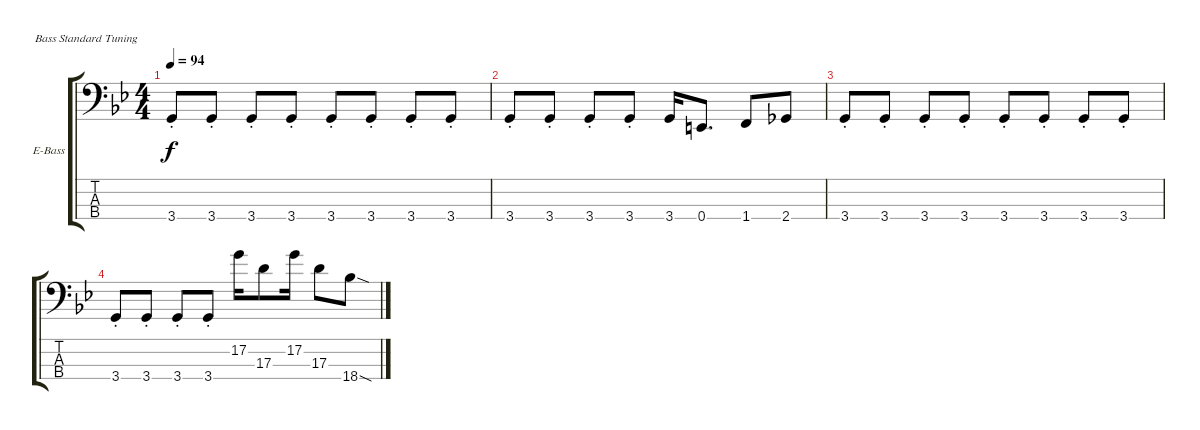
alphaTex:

\bracketExtendMode groupsimilarinstruments
\firstSystemTrackNameOrientation horizontal
\otherSystemsTrackNameOrientation horizontal
\track ("Bass" "E-Bass") {instrument electricbassfinger}
\staff {score tabs}
\tuning (G2 D2 A1 E1)
\ts (4 4)
\tempo 94
\clef f4
\scale
1.06179
\ks bb
3.4{st}.8{dy f} 3.4{st}.8 3.4{st}.8 3.4{st}.8 3.4{st}.8 3.4{st}.8 3.4{st}.8 3.4{st}.8 |
\scale
0.938209 3.4{st}.8 3.4{st}.8 3.4{st}.8 3.4{st}.8 3.4.16 0.4.8{d} 1.4.8 2.4.8 |
\scale
1.06179 3.4{st}.8 3.4{st}.8 3.4{st}.8 3.4{st}.8 3.4{st}.8 3.4{st}.8 3.4{st}.8 3.4{st}.8 |
\scale
0.938209 3.4{st}.8 3.4{st}.8 3.4{st}.8 3.4{st}.8 17.2.16 17.3.8 17.2.16 17.3.8 18.4{sod}.8
